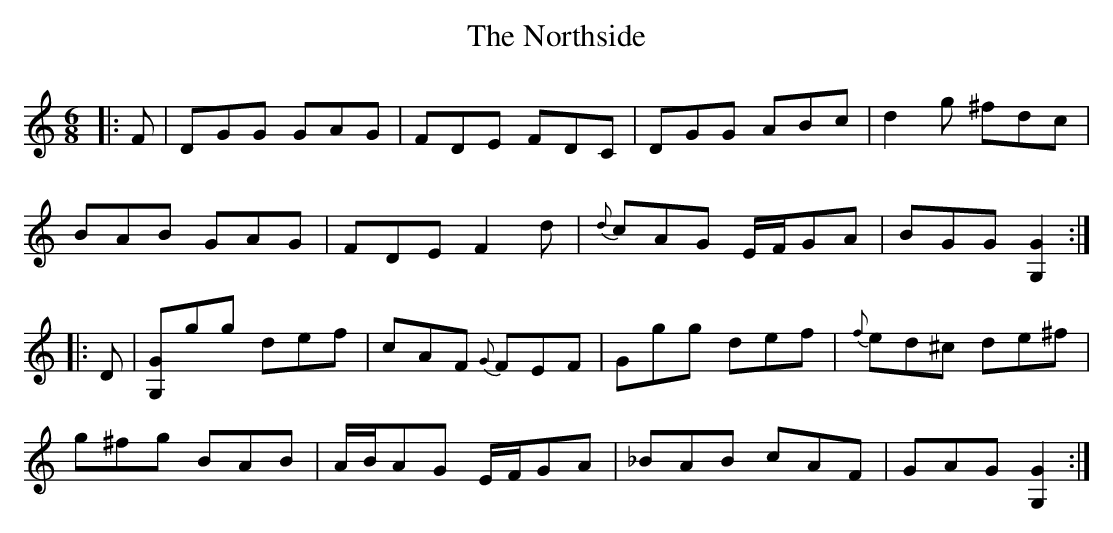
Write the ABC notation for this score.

X:1
T: The Northside
M: 6/8
L: 1/8
K: Gmix
|:F|DGG GAG|FDE FDC|DGG ABc|d2 g ^fdc|
BAB GAG|FDE F2 d|{d}cAG E/F/GA|BGG [G,2G2]:|
|:D|[G,G]gg def|cAF {G}FEF|Ggg def|{f}ed^c de^f|
g^fg BAB|A/B/AG E/F/GA|_BAB cAF|GAG [G,2G2]:|
